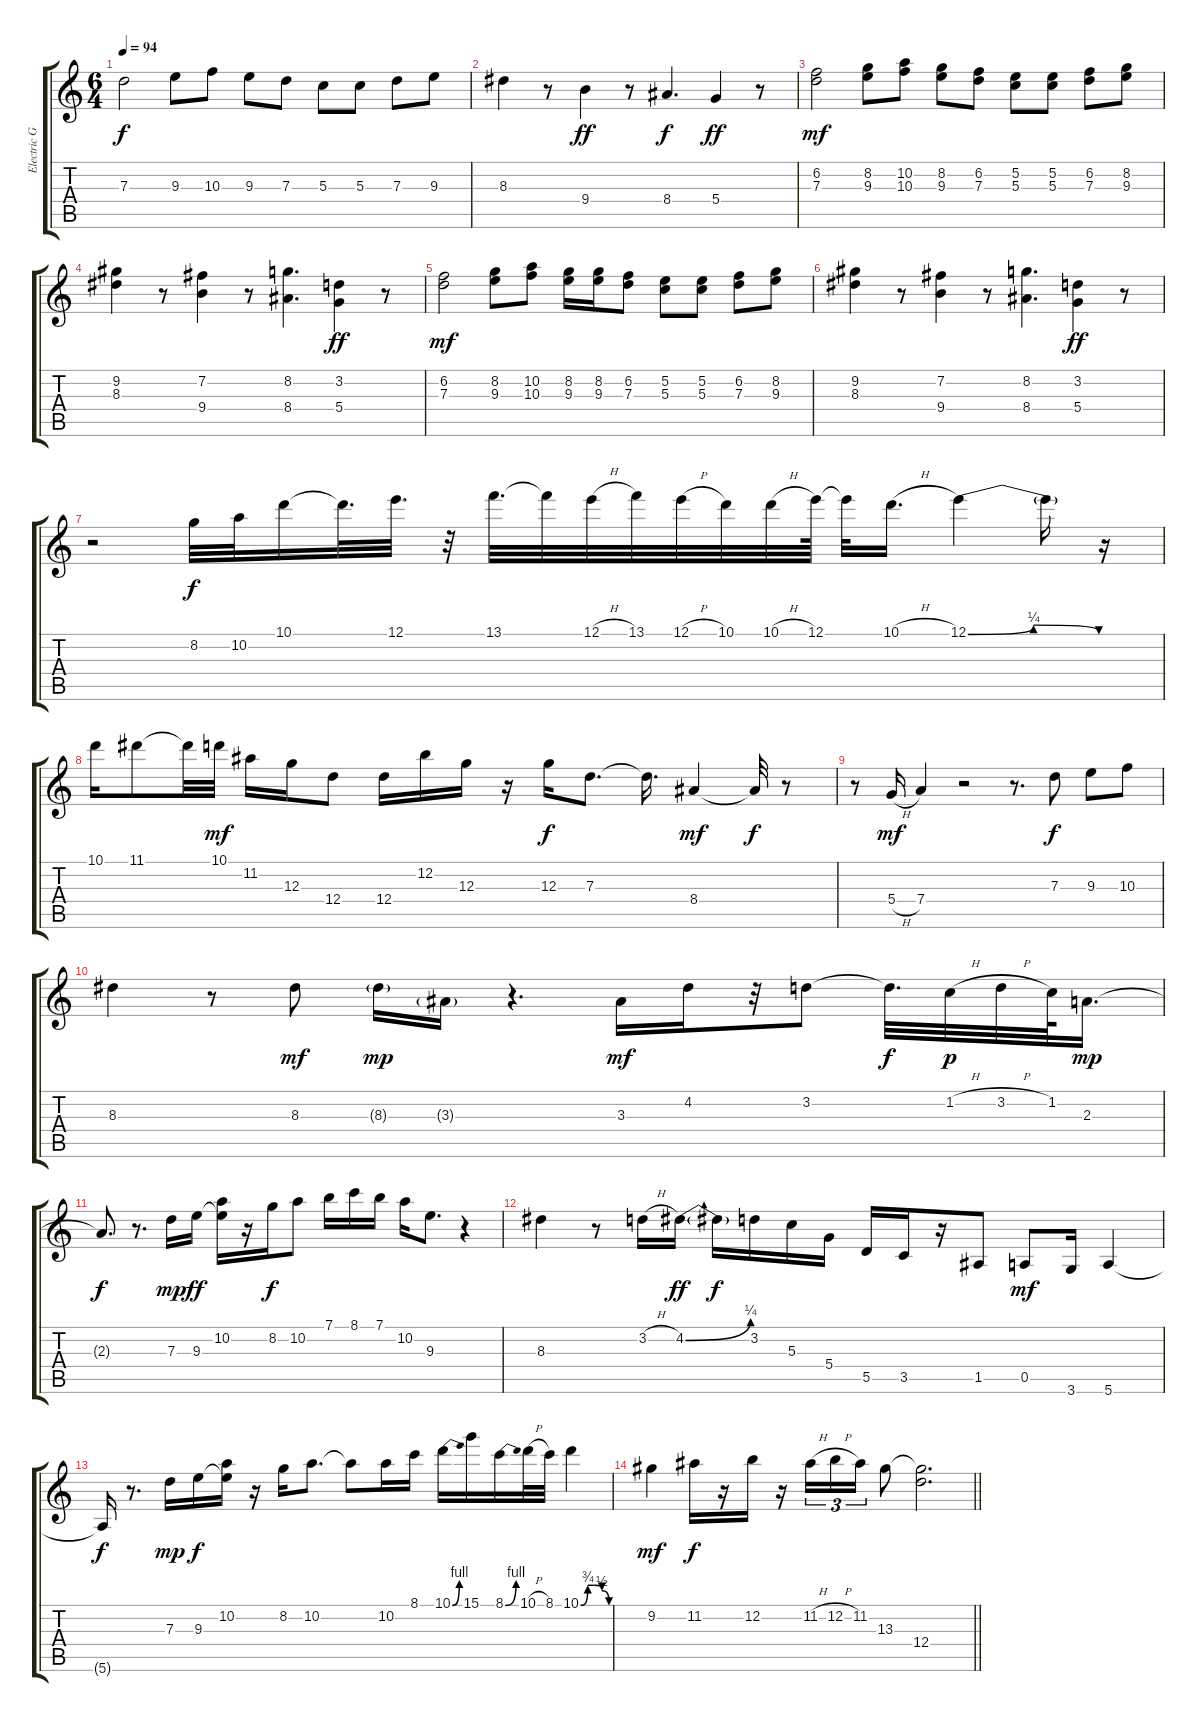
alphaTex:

\track ("Electric Guitar" "Electric G") {instrument overdrivenguitar}
\staff {score tabs}
\tuning (E4 B3 G3 D3 A2 E2) {hide}
\ts (6 4)
\tempo 94
\clef g2
\ks c
7.3.2{dy f volume 14 balance 8 instrument electricguitarjazz} 9.3.8 10.3.8 9.3.8 7.3.8 5.3.8 5.3.8 7.3.8 9.3.8 |
8.3.4 r.8 9.4.4{dy ff} r.8 8.4.4{d dy f} 5.4.4{dy ff} r.8 |
(6.2 7.3).2{dy mf} (8.2 9.3).8 (10.2 10.3).8 (8.2 9.3).8 (6.2 7.3).8 (5.2 5.3).8 (5.2 5.3).8 (6.2 7.3).8 (8.2 9.3).8 |
(9.2 8.3).4 r.8 (7.2 9.4).4 r.8 (8.2 8.4).4{d} (3.2 5.4).4{dy ff} r.8 |
(6.2 7.3).2{dy mf} (8.2 9.3).8 (10.2 10.3).8 (8.2 9.3).16 (8.2 9.3).16 (6.2 7.3).8 (5.2 5.3).8 (5.2 5.3).8 (6.2 7.3).8 (8.2 9.3).8 |
(9.2 8.3).4 r.8 (7.2 9.4).4 r.8 (8.2 8.4).4{d} (3.2 5.4).4{dy ff} r.8 |
r.2 8.2.32{dy f} 10.2.32 10.1.16 10.1{t}.32{d} 12.1.32{d} r.32 13.1.32{d} 13.1{t}.32 12.1{h}.32 13.1.32 12.1{h}.32 10.1.32 10.1{h}.32 12.1.64 12.1{t}.32 10.1{h}.16{d} 12.1{be (bendrelease 0 0 45 1 45 1 60 0)}.4 12.1{t}.16 r.16 |
10.1.16 11.1.8 11.1{t}.32 10.1.32{dy mf} 11.2.16 12.3.16 12.4.8 12.4.16 12.2.16 12.3.16 r.16 12.3.16{dy f} 7.3.8{d} 7.3{t}.16{d} 8.4.4{dy mf} 8.4{t}.32{dy f} r.8 |
r.8 5.4{h}.16{dy mf} 7.4.4 r.2 r.8{d} 7.3.8{dy f} 9.3.8 10.3.8 |
8.3.4 r.8 8.3.8{dy mf} 8.3{g}.16{dy mp} 3.3{g}.16 r.4{d} 3.3.16{dy mf} 4.2.16 r.32 3.2.8 3.2{t}.32{d dy f} 1.2{h}.32{dy p} 3.2{h}.32 1.2.64 2.3.16{d dy mp} |
2.3{t}.8{d dy f} r.8{d} 7.3.16{dy mp} 9.3.16{dy ff} (10.2 9.3{t}).16 r.16 8.2.16{dy f} 10.2.8 7.1.16 8.1.16 7.1.16 10.2.16 9.3.8{d} r.4 |
8.3.4 r.8 3.2{h}.16 4.2{be (bend 0 0 60 1)}.16{dy ff} 4.2{t}.16{dy f} 3.2.16 5.3.16 5.4.16 5.5.16 3.5.16 r.16 1.5.8 0.5.8{dy mf} 3.6.16 5.6.4 |
5.6{t}.16{dy f} r.8{d} 7.3.16{dy mp} 9.3.16{dy f} (10.2 9.3{t}).16 r.16 8.2.16 10.2.8{d} 10.2{t}.8 10.2.16 8.1.16{beam split} 10.1{be (bend 0 0 60 4)}.16 15.1.16 8.1{be (bend 0 0 60 4)}.16 10.1{h}.32 8.1.32 10.1{be (custom 0 0 15 3 30 3 45 2 60 0)}.4 |
\barLineRight lightlight
9.2.4{dy mf} 11.2.16{dy f} r.16 12.2.16 r.16 11.2{h}.16{tu (3 2)} 12.2{h}.16{tu (3 2)} 11.2.16{tu (3 2)} 13.3.8 (13.3{t} 12.4).2{d}
